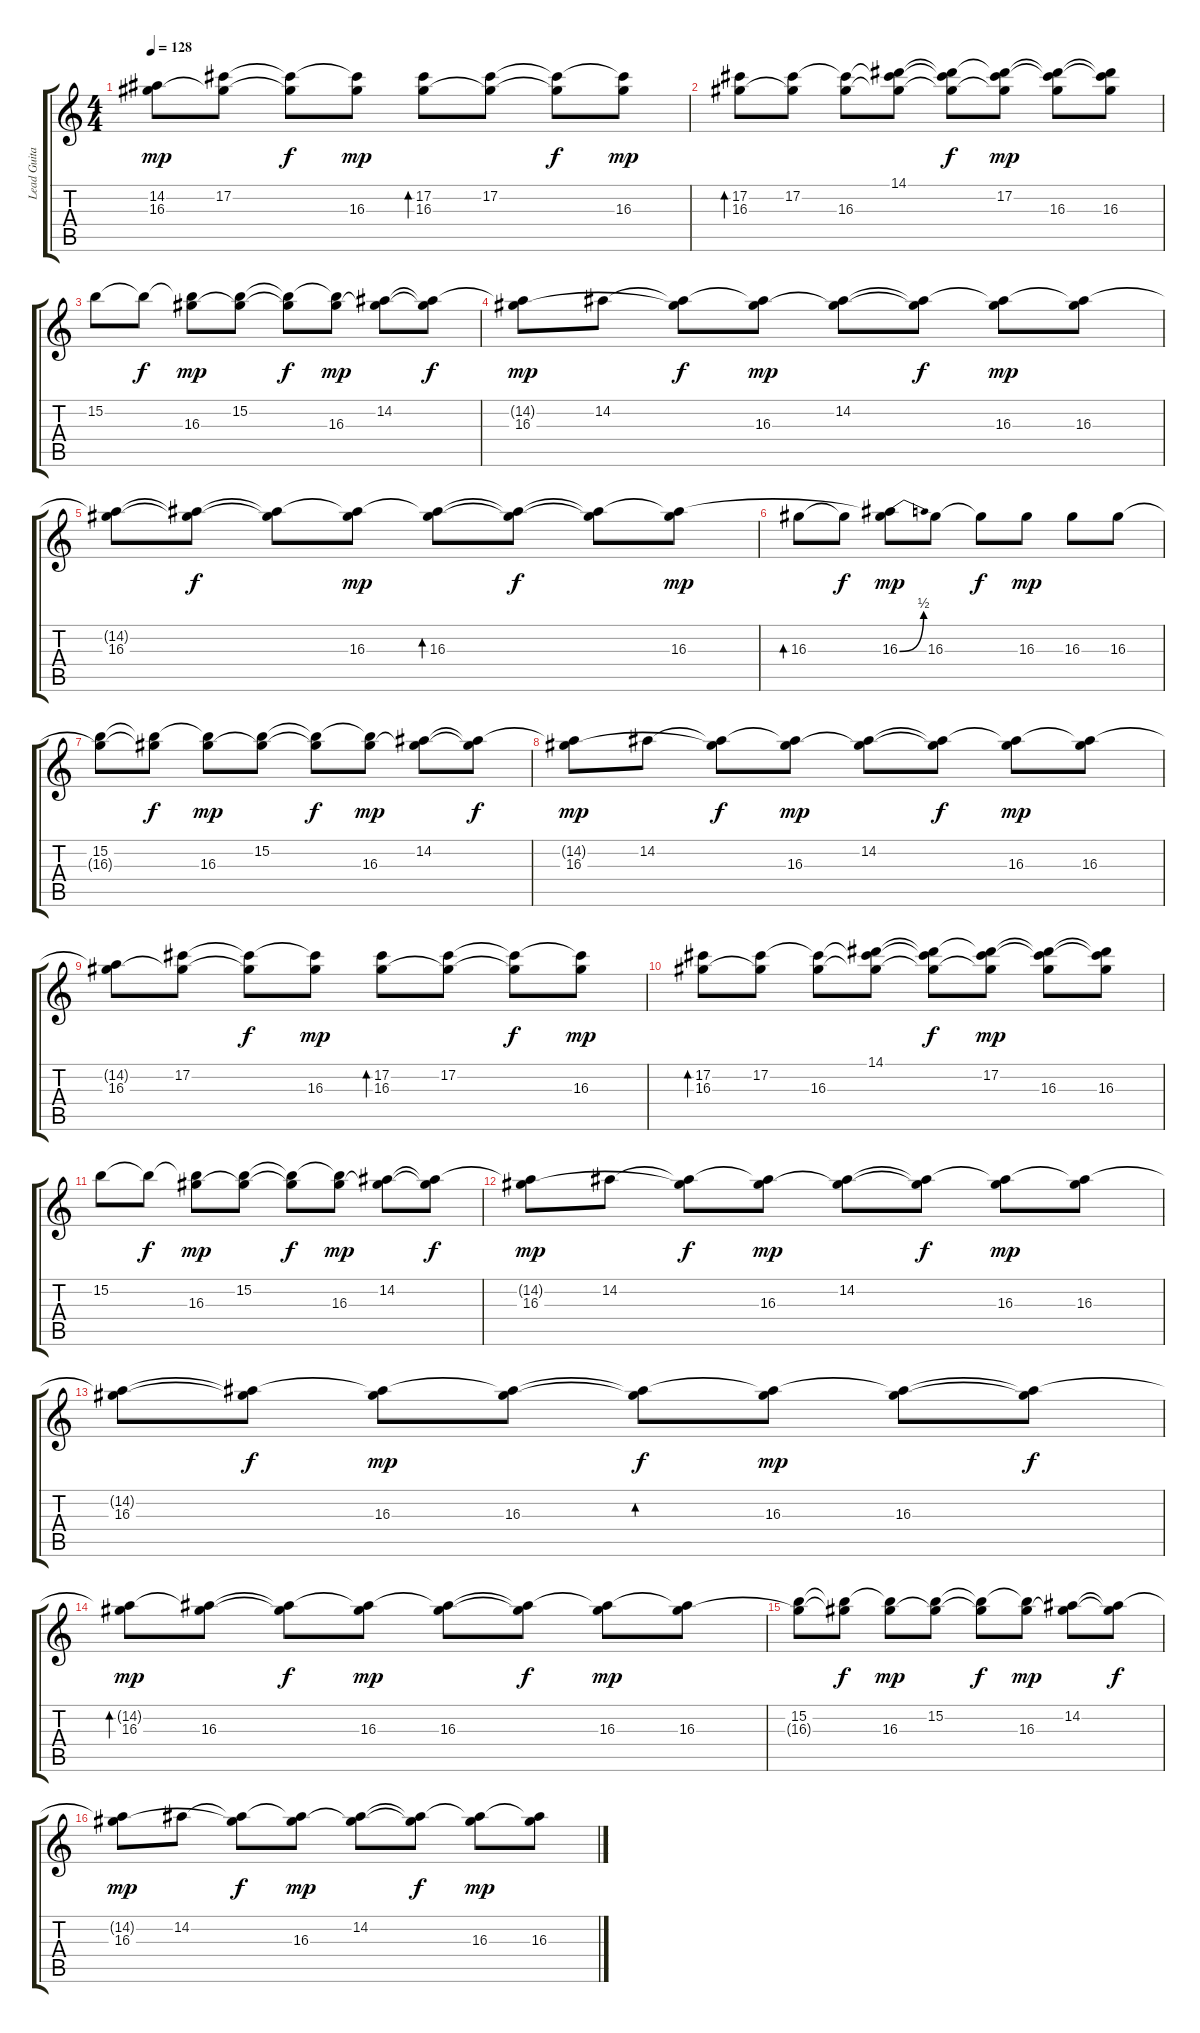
\track ("Lead Guitar" "Lead Guita") {instrument electricguitarjazz}
\staff {score tabs}
\tuning (Db4 Ab3 E3 B2 Gb2 Db2) {hide}
\ts (4 4)
\tempo 128
\clef g2
\ks c
(14.2{t} 16.3).8{dy mp} (17.2 16.3{t}).8 (17.2{t} 16.3{t}).8{dy f} (17.2{t} 16.3).8{dy mp} (17.2 16.3).8{bd 240} (17.2 16.3{t}).8 (17.2{t} 16.3{t}).8{dy f} (17.2{t} 16.3).8{dy mp} |
(17.2 16.3).8{bd 240} (17.2 16.3{t}).8 (17.2{t} 16.3).8 (14.1 17.2{t} 16.3{t}).8 (14.1{t} 17.2{t} 16.3{t}).8{dy f} (14.1{t} 17.2 16.3{t}).8{dy mp} (14.1{t} 17.2{t} 16.3).8 (14.1{t} 17.2{t} 16.3).8 |
15.2.8 15.2{t}.8{dy f} (15.2{t} 16.3).8{dy mp} (15.2 16.3{t}).8 (15.2{t} 16.3{t}).8{dy f} (15.2{t} 16.3).8{dy mp} (14.2 16.3{t}).8 (14.2{t} 16.3{t}).8{dy f} |
(14.2{t} 16.3).8{dy mp} 14.2.8 (14.2{t} 16.3{t}).8{dy f} (14.2{t} 16.3).8{dy mp} (14.2 16.3{t}).8 (14.2{t} 16.3{t}).8{dy f} (14.2{t} 16.3).8{dy mp} (14.2{t} 16.3).8 |
(14.2{t} 16.3).8 (14.2{t} 16.3{t}).8{dy f} (14.2{t} 16.3{t}).8 (14.2{t} 16.3).8{dy mp} (14.2{t} 16.3).8{bd 240} (14.2{t} 16.3{t}).8{dy f} (14.2{t} 16.3{t}).8 (14.2{t} 16.3).8{dy mp} |
16.3.8{bd 240} 16.3{t}.8{dy f} (14.2{t} 16.3{be (bend 0 0 60 2)}).8{dy mp} 16.3.8 16.3{t}.8{dy f} 16.3.8{dy mp} 16.3.8 16.3.8 |
(15.2 16.3{t}).8 (15.2{t} 16.3{t}).8{dy f} (15.2{t} 16.3).8{dy mp} (15.2 16.3{t}).8 (15.2{t} 16.3{t}).8{dy f} (15.2{t} 16.3).8{dy mp} (14.2 16.3{t}).8 (14.2{t} 16.3{t}).8{dy f} |
(14.2{t} 16.3).8{dy mp} 14.2.8 (14.2{t} 16.3{t}).8{dy f} (14.2{t} 16.3).8{dy mp} (14.2 16.3{t}).8 (14.2{t} 16.3{t}).8{dy f} (14.2{t} 16.3).8{dy mp} (14.2{t} 16.3).8 |
(14.2{t} 16.3).8 (17.2 16.3{t}).8 (17.2{t} 16.3{t}).8{dy f} (17.2{t} 16.3).8{dy mp} (17.2 16.3).8{bd 240} (17.2 16.3{t}).8 (17.2{t} 16.3{t}).8{dy f} (17.2{t} 16.3).8{dy mp} |
(17.2 16.3).8{bd 240} (17.2 16.3{t}).8 (17.2{t} 16.3).8 (14.1 17.2{t} 16.3{t}).8 (14.1{t} 17.2{t} 16.3{t}).8{dy f} (14.1{t} 17.2 16.3{t}).8{dy mp} (14.1{t} 17.2{t} 16.3).8 (14.1{t} 17.2{t} 16.3).8 |
15.2.8 15.2{t}.8{dy f} (15.2{t} 16.3).8{dy mp} (15.2 16.3{t}).8 (15.2{t} 16.3{t}).8{dy f} (15.2{t} 16.3).8{dy mp} (14.2 16.3{t}).8 (14.2{t} 16.3{t}).8{dy f} |
(14.2{t} 16.3).8{dy mp} 14.2.8 (14.2{t} 16.3{t}).8{dy f} (14.2{t} 16.3).8{dy mp} (14.2 16.3{t}).8 (14.2{t} 16.3{t}).8{dy f} (14.2{t} 16.3).8{dy mp} (14.2{t} 16.3).8 |
(14.2{t} 16.3).8 (14.2{t} 16.3{t}).8{dy f} (14.2{t} 16.3).8{dy mp} (14.2{t} 16.3).8 (14.2{t} 16.3{t}).8{bd 240 dy f} (14.2{t} 16.3).8{dy mp} (14.2{t} 16.3).8 (14.2{t} 16.3{t}).8{dy f} |
(14.2{t} 16.3).8{bd 240 dy mp} (14.2{t} 16.3).8 (14.2{t} 16.3{t}).8{dy f} (14.2{t} 16.3).8{dy mp} (14.2{t} 16.3).8 (14.2{t} 16.3{t}).8{dy f} (14.2{t} 16.3).8{dy mp} (14.2{t} 16.3).8 |
(15.2 16.3{t}).8 (15.2{t} 16.3{t}).8{dy f} (15.2{t} 16.3).8{dy mp} (15.2 16.3{t}).8 (15.2{t} 16.3{t}).8{dy f} (15.2{t} 16.3).8{dy mp} (14.2 16.3{t}).8 (14.2{t} 16.3{t}).8{dy f} |
(14.2{t} 16.3).8{dy mp} 14.2.8 (14.2{t} 16.3{t}).8{dy f} (14.2{t} 16.3).8{dy mp} (14.2 16.3{t}).8 (14.2{t} 16.3{t}).8{dy f} (14.2{t} 16.3).8{dy mp} (14.2{t} 16.3).8
